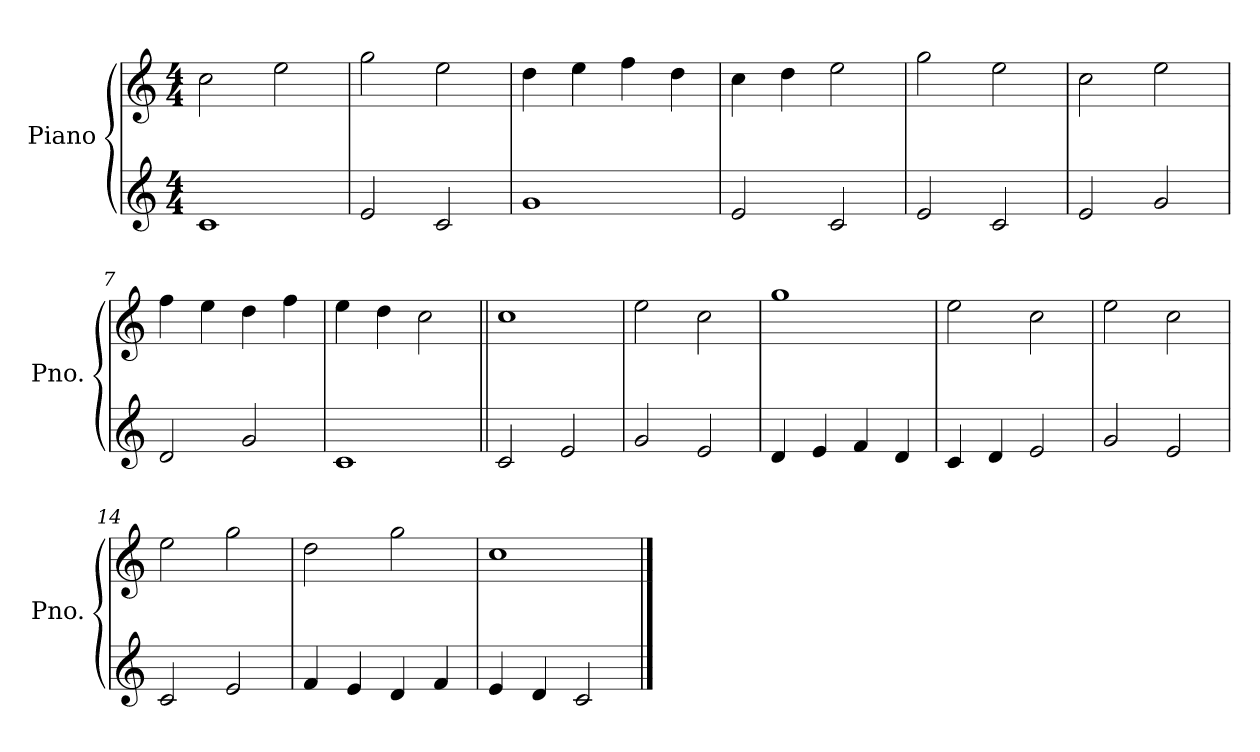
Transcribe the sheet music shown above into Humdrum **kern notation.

**kern	**kern
*part1	*part1
*staff2	*staff1
*I"Piano	*
*I'Pno.	*
*clefG2	*clefG2
*k[]	*k[]
*M4/4	*M4/4
=1	=1
1c	2cc\
.	2ee\
=2	=2
2e/	2gg\
2c/	2ee\
=3	=3
1g	4dd\
.	4ee\
.	4ff\
.	4dd\
=4	=4
2e/	4cc\
.	4dd\
2c/	2ee\
=5	=5
2e/	2gg\
2c/	2ee\
=6	=6
2e/	2cc\
2g/	2ee\
=7	=7
2d/	4ff\
.	4ee\
2g/	4dd\
.	4ff\
=8	=8
1c	4ee\
.	4dd\
.	2cc\
!!LO:LB:g=z
=9||	=9||
2c/	1cc
2e/	.
=10	=10
2g/	2ee\
2e/	2cc\
=11	=11
4d/	1gg
4e/	.
4f/	.
4d/	.
=12	=12
4c/	2ee\
4d/	.
2e/	2cc\
=13	=13
2g/	2ee\
2e/	2cc\
=14	=14
2c/	2ee\
2e/	2gg\
=15	=15
4f/	2dd\
4e/	.
4d/	2gg\
4f/	.
=16	=16
4e/	1cc
4d/	.
2c/	.
==	==
*-	*-
